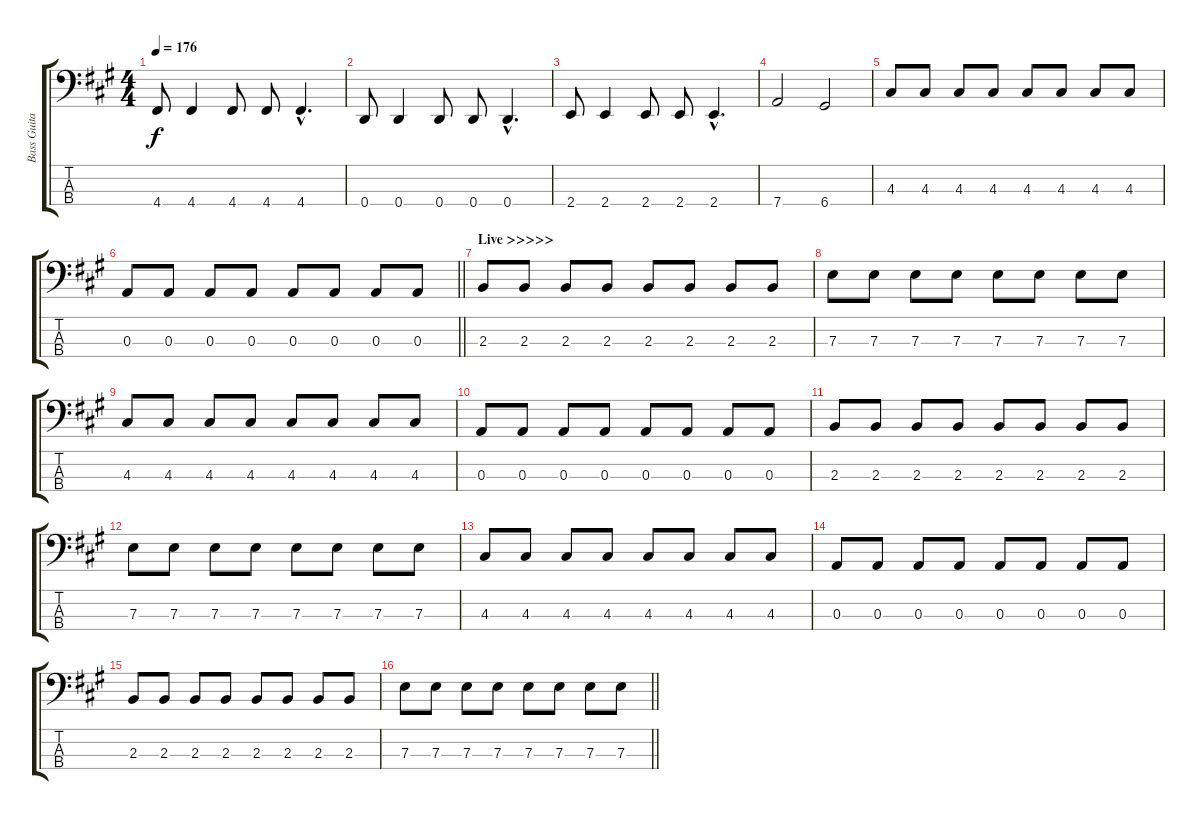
\track ("Bass Guitar" "Bass Guita") {instrument electricbasspick}
\staff {score tabs}
\tuning (G2 D2 A1 D1) {hide}
\ts (4 4)
\tempo 176
\clef f4
\ks a
4.4.8{dy f} 4.4.4 4.4.8 4.4.8 4.4{hac}.4{d} |
0.4.8 0.4.4 0.4.8 0.4.8 0.4{hac}.4{d} |
2.4.8 2.4.4 2.4.8 2.4.8 2.4{hac}.4{d} |
7.4.2 6.4.2 |
4.3.8 4.3.8 4.3.8 4.3.8 4.3.8 4.3.8 4.3.8 4.3.8 |
\barLineRight lightlight
0.3.8 0.3.8 0.3.8 0.3.8 0.3.8 0.3.8 0.3.8 0.3.8 |
\section ("" "Live >>>>>")
2.3.8 2.3.8 2.3.8 2.3.8 2.3.8 2.3.8 2.3.8 2.3.8 |
7.3.8 7.3.8 7.3.8 7.3.8 7.3.8 7.3.8 7.3.8 7.3.8 |
4.3.8 4.3.8 4.3.8 4.3.8 4.3.8 4.3.8 4.3.8 4.3.8 |
0.3.8 0.3.8 0.3.8 0.3.8 0.3.8 0.3.8 0.3.8 0.3.8 |
2.3.8 2.3.8 2.3.8 2.3.8 2.3.8 2.3.8 2.3.8 2.3.8 |
7.3.8 7.3.8 7.3.8 7.3.8 7.3.8 7.3.8 7.3.8 7.3.8 |
4.3.8 4.3.8 4.3.8 4.3.8 4.3.8 4.3.8 4.3.8 4.3.8 |
0.3.8 0.3.8 0.3.8 0.3.8 0.3.8 0.3.8 0.3.8 0.3.8 |
2.3.8 2.3.8 2.3.8 2.3.8 2.3.8 2.3.8 2.3.8 2.3.8 |
\barLineRight lightlight
7.3.8 7.3.8 7.3.8 7.3.8 7.3.8 7.3.8 7.3.8 7.3.8
